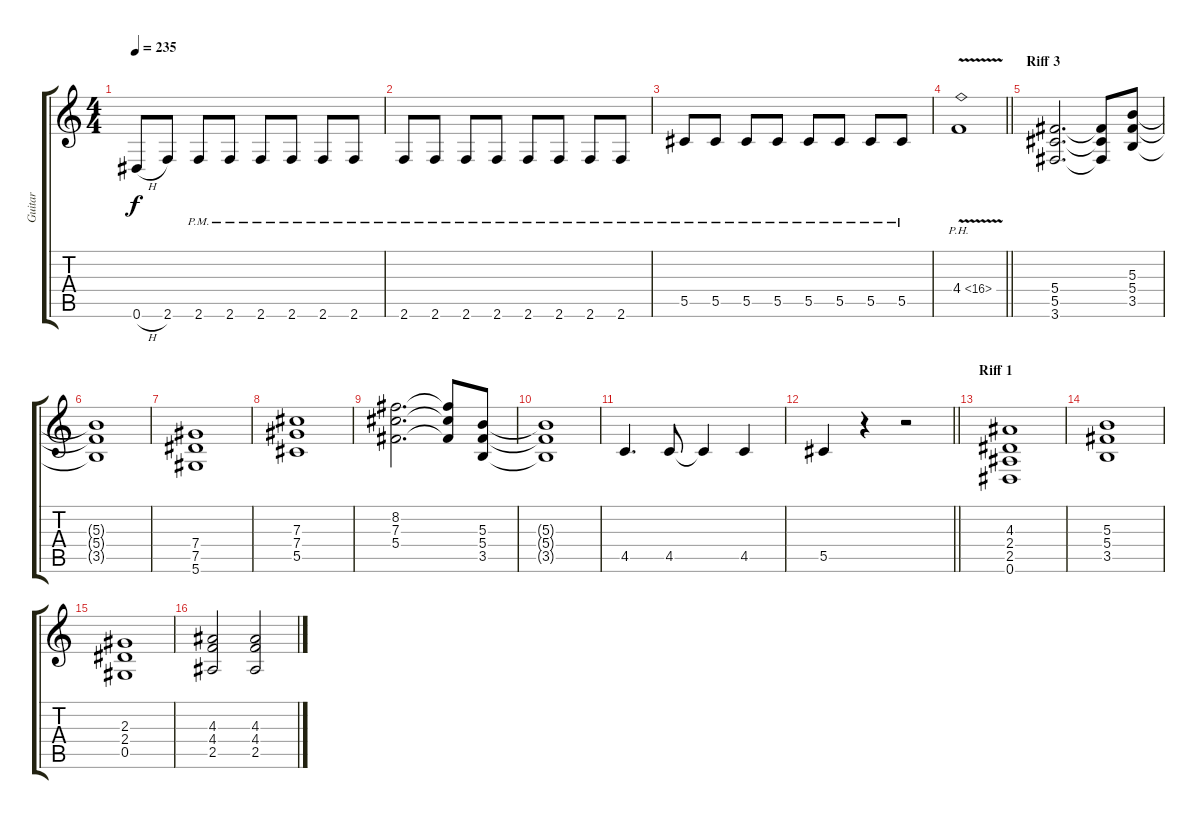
\track ("Guitar" "Guitar") {instrument distortionguitar}
\staff {score tabs}
\tuning (Eb4 Bb3 Gb3 Db3 Ab2 Eb2) {hide}
\ts (4 4)
\tempo 235
\clef g2
\ks aminor
0.6{h}.8{dy f} 2.6.8 2.6{pm}.8 2.6{pm}.8 2.6{pm}.8 2.6{pm}.8 2.6{pm}.8 2.6{pm}.8 |
2.6{pm}.8 2.6{pm}.8 2.6{pm}.8 2.6{pm}.8 2.6{pm}.8 2.6{pm}.8 2.6{pm}.8 2.6{pm}.8 |
5.5{pm}.8 5.5{pm}.8 5.5{pm}.8 5.5{pm}.8 5.5{pm}.8 5.5{pm}.8 5.5{pm}.8 5.5{pm}.8 |
\barLineRight lightlight
4.4{ph 12 v}.1 |
\section ("" "Riff 3")
(5.4 5.5 3.6).2{d} (5.4{t} 5.5{t} 3.6{t}).8 (5.3 5.4 3.5).8 |
(5.3{t} 5.4{t} 3.5{t}).1 |
(7.4 7.5 5.6).1 |
(7.3 7.4 5.5).1 |
(8.2 7.3 5.4).2{d} (8.2{t} 7.3{t} 5.4{t}).8 (5.3 5.4 3.5).8 |
(5.3{t} 5.4{t} 3.5{t}).1 |
4.5.4{d} 4.5.8 4.5{t}.4 4.5.4 |
\barLineRight lightlight
5.5.4 r.4 r.2 |
\section ("" "Riff 1")
(4.3 2.4 2.5 0.6).1 |
(5.3 5.4 3.5).1 |
(2.3 2.4 0.5).1 |
(4.3 4.4 2.5).2 (4.3 4.4 2.5).2
